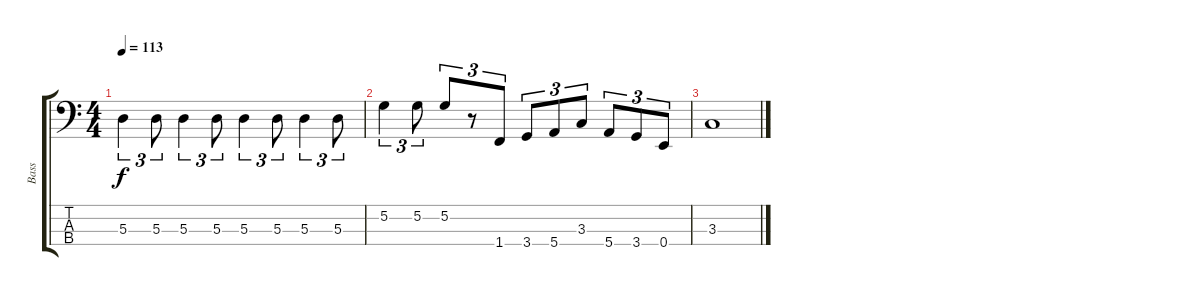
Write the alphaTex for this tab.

\track ("Bass" "Bass") {instrument electricbasspick}
\staff {score tabs}
\tuning (G2 D2 A1 E1) {hide}
\ts (4 4)
\tempo 113
\clef f4
\ks c
5.3.4{tu (3 2) dy f} 5.3.8{tu (3 2)} 5.3.4{tu (3 2)} 5.3.8{tu (3 2)} 5.3.4{tu (3 2)} 5.3.8{tu (3 2)} 5.3.4{tu (3 2)} 5.3.8{tu (3 2)} |
5.2.4{tu (3 2)} 5.2.8{tu (3 2)} 5.2.8{tu (3 2)} r.8{tu (3 2)} 1.4.8{tu (3 2)} 3.4.8{tu (3 2)} 5.4.8{tu (3 2)} 3.3.8{tu (3 2)} 5.4.8{tu (3 2)} 3.4.8{tu (3 2)} 0.4.8{tu (3 2)} |
3.3.1
